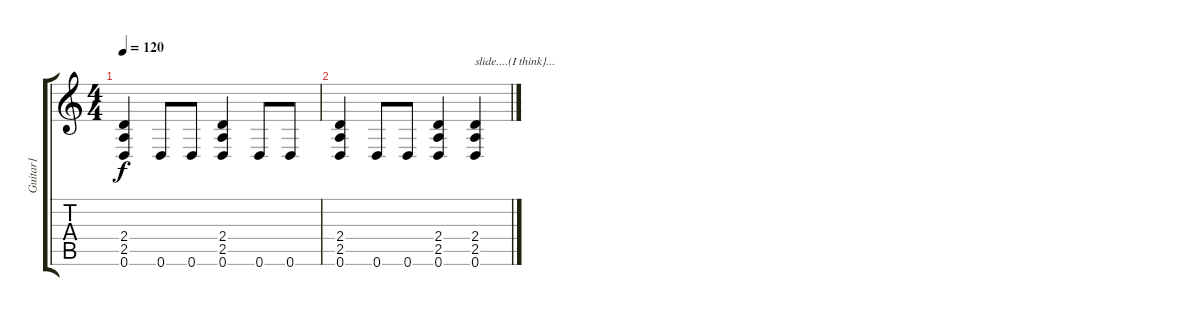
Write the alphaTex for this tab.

\track ("Guitar1" "Guitar1") {instrument distortionguitar}
\staff {score tabs}
\tuning (D4 A3 F3 C3 G2 D2) {hide}
\ts (4 4)
\tempo 120
\clef g2
\ks c
(2.4 2.5 0.6).4{dy f} 0.6.8 0.6.8 (2.4 2.5 0.6).4 0.6.8 0.6.8 |
(2.4 2.5 0.6).4 0.6.8 0.6.8 (2.4 2.5 0.6).4 (2.4 2.5 0.6).4{txt "slide....(I think}..."}
